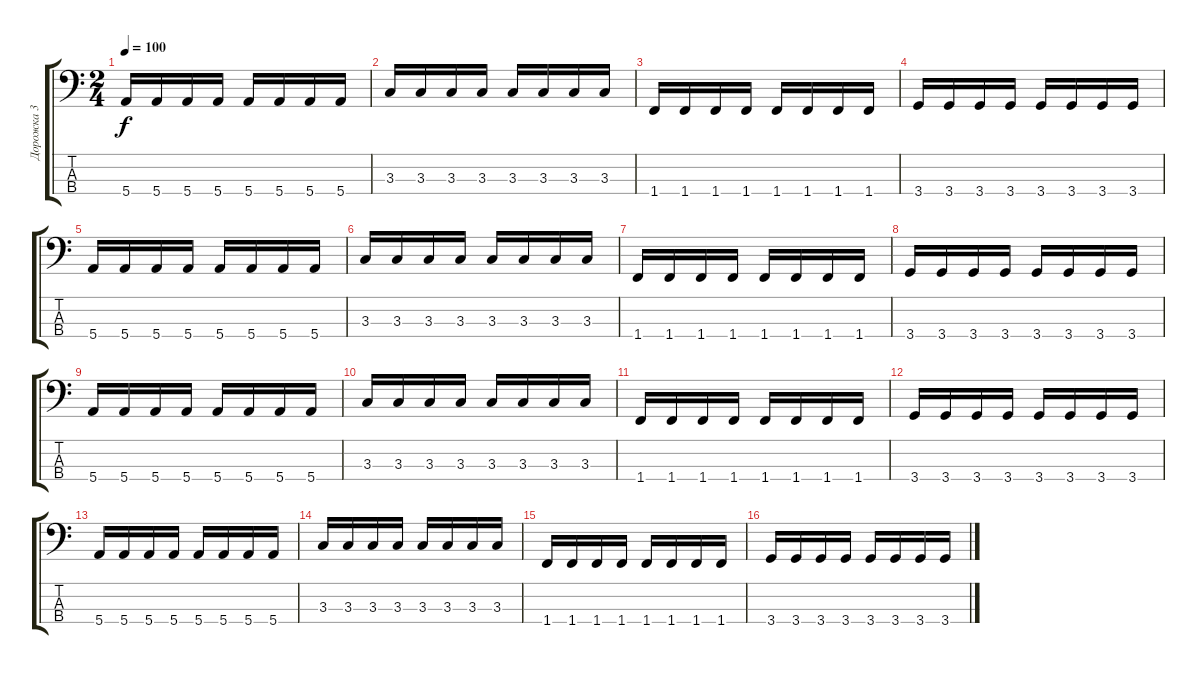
\track ("Дорожка 3" "Дорожка 3") {instrument electricbassfinger}
\staff {score tabs}
\tuning (G2 D2 A1 E1) {hide}
\ts (2 4)
\tempo 100
\clef f4
\ks c
5.4.16{dy f} 5.4.16 5.4.16 5.4.16 5.4.16 5.4.16 5.4.16 5.4.16 |
3.3.16 3.3.16 3.3.16 3.3.16 3.3.16 3.3.16 3.3.16 3.3.16 |
1.4.16 1.4.16 1.4.16 1.4.16 1.4.16 1.4.16 1.4.16 1.4.16 |
3.4.16 3.4.16 3.4.16 3.4.16 3.4.16 3.4.16 3.4.16 3.4.16 |
5.4.16 5.4.16 5.4.16 5.4.16 5.4.16 5.4.16 5.4.16 5.4.16 |
3.3.16 3.3.16 3.3.16 3.3.16 3.3.16 3.3.16 3.3.16 3.3.16 |
1.4.16 1.4.16 1.4.16 1.4.16 1.4.16 1.4.16 1.4.16 1.4.16 |
3.4.16 3.4.16 3.4.16 3.4.16 3.4.16 3.4.16 3.4.16 3.4.16 |
5.4.16 5.4.16 5.4.16 5.4.16 5.4.16 5.4.16 5.4.16 5.4.16 |
3.3.16 3.3.16 3.3.16 3.3.16 3.3.16 3.3.16 3.3.16 3.3.16 |
1.4.16 1.4.16 1.4.16 1.4.16 1.4.16 1.4.16 1.4.16 1.4.16 |
3.4.16 3.4.16 3.4.16 3.4.16 3.4.16 3.4.16 3.4.16 3.4.16 |
5.4.16 5.4.16 5.4.16 5.4.16 5.4.16 5.4.16 5.4.16 5.4.16 |
3.3.16 3.3.16 3.3.16 3.3.16 3.3.16 3.3.16 3.3.16 3.3.16 |
1.4.16 1.4.16 1.4.16 1.4.16 1.4.16 1.4.16 1.4.16 1.4.16 |
3.4.16 3.4.16 3.4.16 3.4.16 3.4.16 3.4.16 3.4.16 3.4.16
